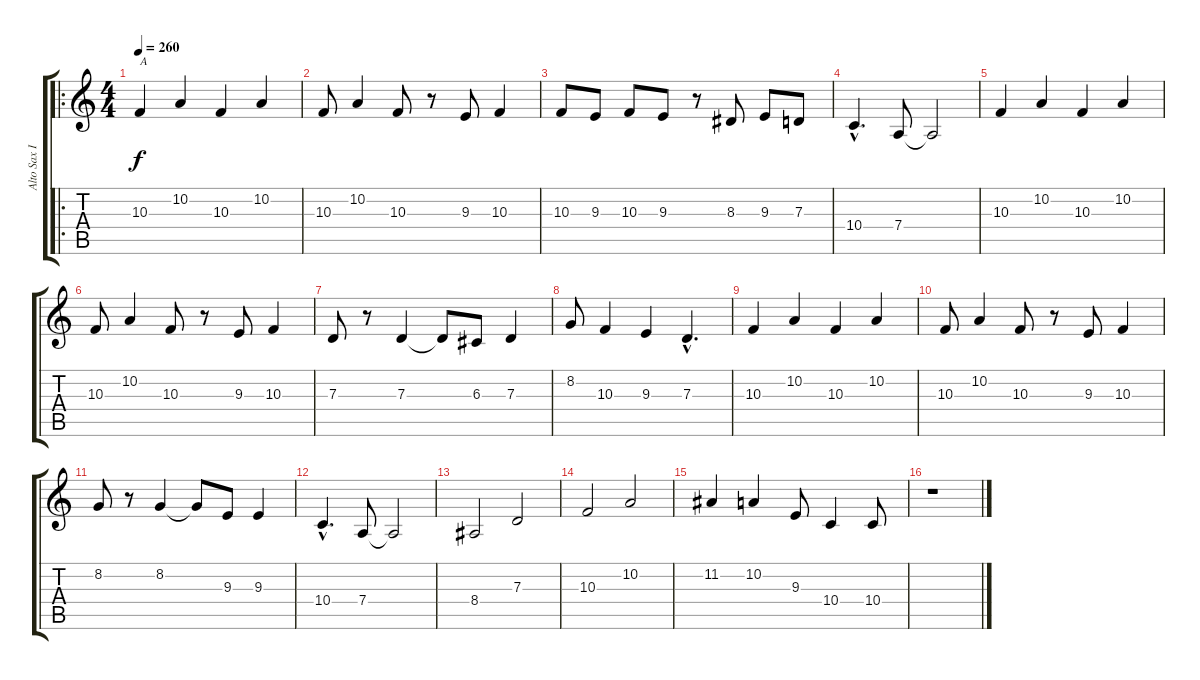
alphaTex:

\track ("Alto Sax I" "Alto Sax I") {instrument altosax}
\staff {score tabs}
\tuning (E4 B3 G3 D3 A2 E2) {hide}
\ro
\ts (4 4)
\tempo 260
\clef g2
\ks c
10.3.4{txt "A" dy f instrument altosax} 10.2.4 10.3.4 10.2.4 |
10.3.8 10.2.4 10.3.8 r.8 9.3.8 10.3.4 |
10.3.8 9.3.8 10.3.8 9.3.8 r.8 8.3.8 9.3.8 7.3.8 |
10.4{hac}.4{d} 7.4.8 7.4{t}.2 |
10.3.4 10.2.4 10.3.4 10.2.4 |
10.3.8 10.2.4 10.3.8 r.8 9.3.8 10.3.4 |
7.3.8 r.8 7.3.4 7.3{t}.8 6.3.8 7.3.4 |
8.2.8 10.3.4 9.3.4 7.3{hac}.4{d} |
10.3.4 10.2.4 10.3.4 10.2.4 |
10.3.8 10.2.4 10.3.8 r.8 9.3.8 10.3.4 |
8.2.8 r.8 8.2.4 8.2{t}.8 9.3.8 9.3.4 |
10.4{hac}.4{d} 7.4.8 7.4{t}.2 |
8.4.2 7.3.2 |
10.3.2 10.2.2 |
11.2.4 10.2.4 9.3.8 10.4.4 10.4.8 |
r.1
